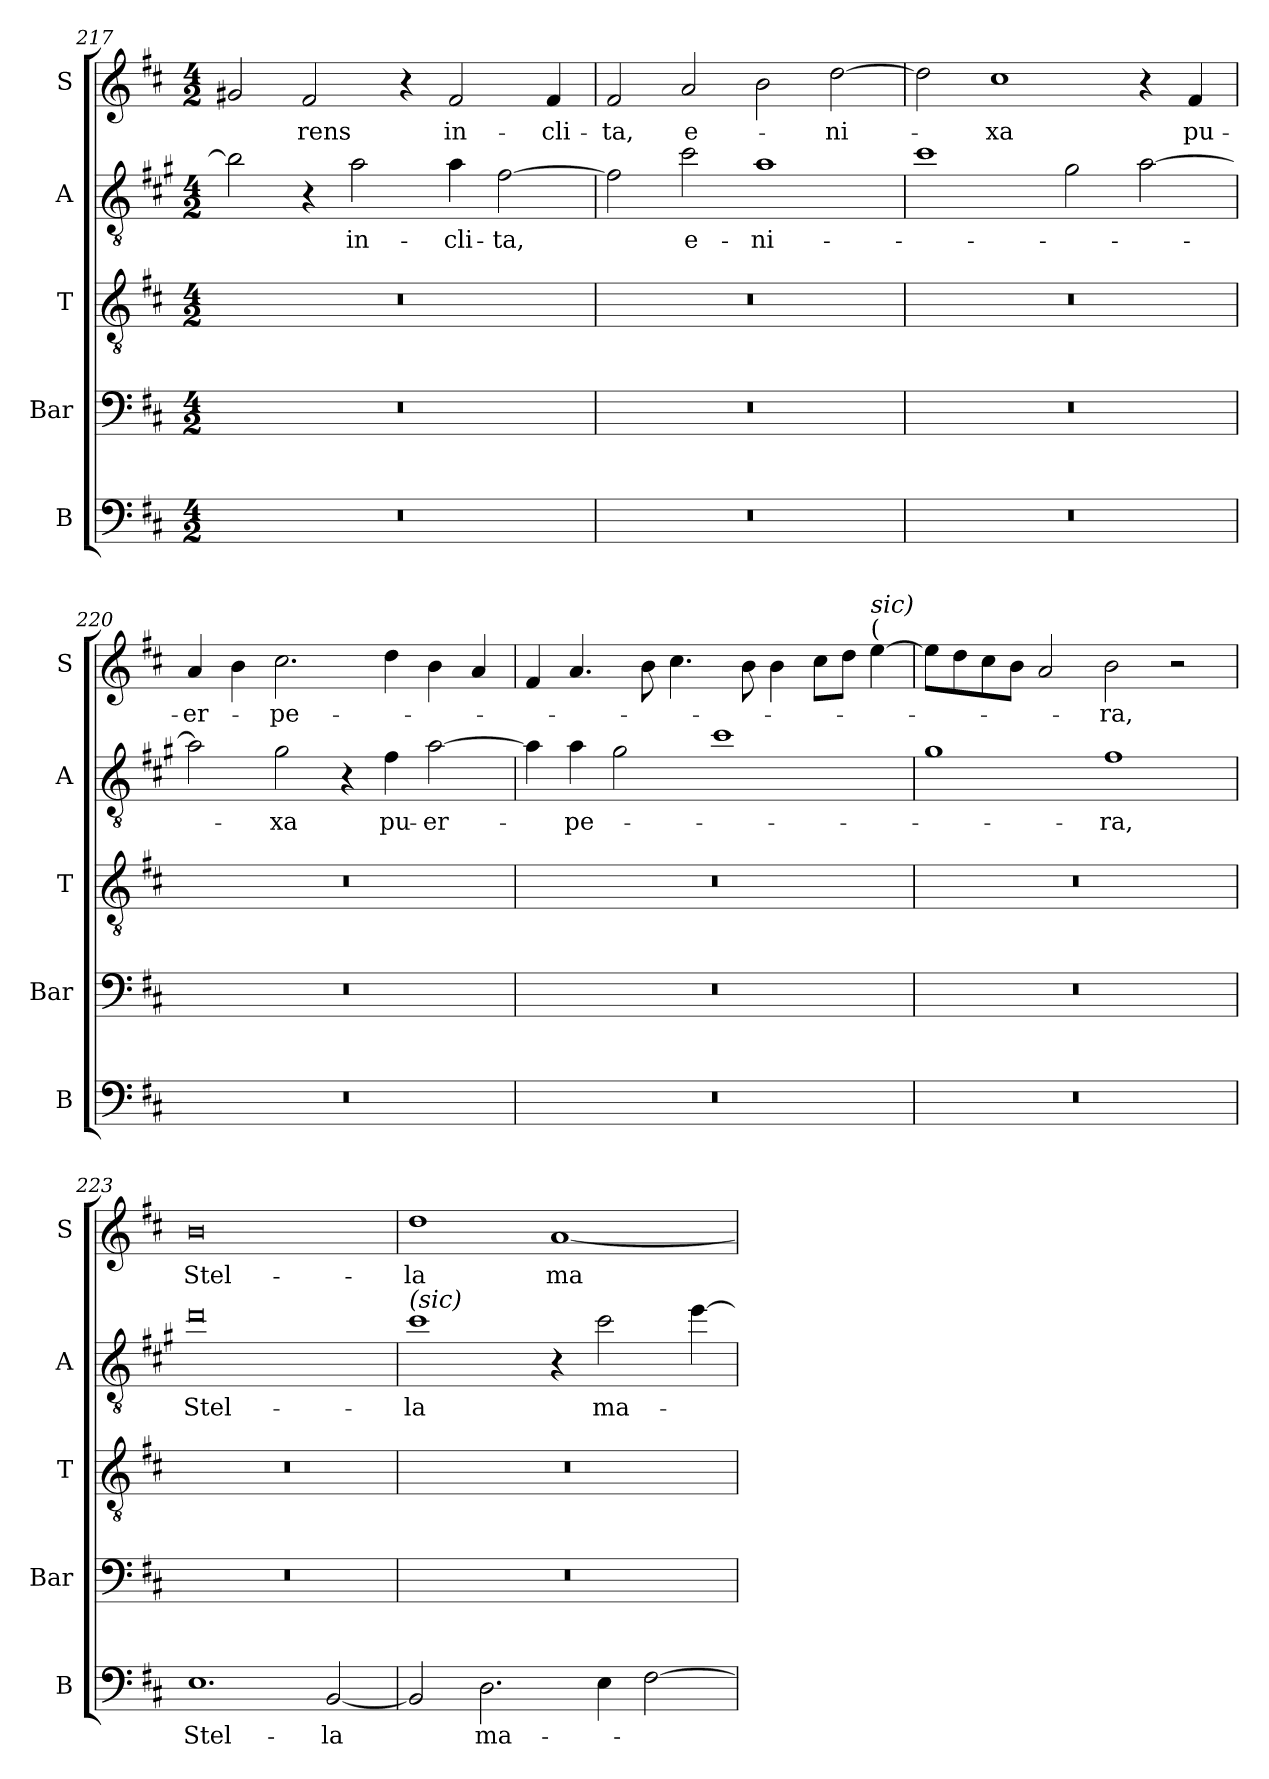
**kern	**text	**kern	**kern	**kern	**text	**kern	**text
*part5	*part5	*part4	*part3	*part2	*part2	*part1	*part1
*staff5	*staff5	*staff4	*staff3	*staff2	*staff2	*staff1	*staff1
*I"B	*	*I"Bar	*I"T	*I"A	*	*I"S	*
*I'B	*	*I'Bar	*I'T	*I'A	*	*I'S	*
*clefF4	*	*clefF4	*clefGv2	*clefGv2	*	*clefG2	*
*	*	*ITrd8c14	*	*ITrd4c7	*	*	*
*k[f#c#]	*	*k[f#c#]	*k[f#c#]	*k[f#c#]	*	*k[f#c#]	*
*M4/2	*	*M4/2	*M4/2	*M4/2	*	*M4/2	*
=217	=217	=217	=217	=217	=217	=217	=217
0r	.	0r	0r	2e\]	.	2g#X/	.
!	!	!	!	!	!	!	!LO:LY:b
.	.	.	.	4r	.	2f#/	-rens
!	!	!	!	!	!LO:LY:b	!	!
.	.	.	.	2d\	in-	.	.
.	.	.	.	.	.	4r	.
!	!	!	!	!	!LO:LY:b	!	!LO:LY:b
.	.	.	.	4d\	-cli-	2f#/	in-
!	!	!	!	!	!LO:LY:b	!	!
.	.	.	.	[2B\	-ta,	.	.
!	!	!	!	!	!	!	!LO:LY:b
.	.	.	.	.	.	4f#/	-cli-
!!LO:LB:g=z
=218	=218	=218	=218	=218	=218	=218	=218
!	!	!	!	!	!	!	!LO:LY:b
0r	.	0r	0r	2B\]	.	2f#/	-ta,
!	!	!	!	!	!LO:LY:b	!	!LO:LY:b
.	.	.	.	2f#\	e-	2a/	e-
!	!	!	!	!	!LO:LY:b	!	!
.	.	.	.	1d	-ni-	2b\	.
!	!	!	!	!	!	!	!LO:LY:b
.	.	.	.	.	.	[2dd\	-ni-
=219	=219	=219	=219	=219	=219	=219	=219
0r	.	0r	0r	1f#	.	2dd\]	.
!	!	!	!	!	!	!	!LO:LY:b
.	.	.	.	.	.	1cc#	-xa
.	.	.	.	2c#\	.	.	.
.	.	.	.	[2d\	.	4r	.
!	!	!	!	!	!	!	!LO:LY:b
.	.	.	.	.	.	4f#/	pu-
=220	=220	=220	=220	=220	=220	=220	=220
!	!	!	!	!	!	!	!LO:LY:b
0r	.	0r	0r	2d\]	.	4a/	-er-
.	.	.	.	.	.	4b\	.
!	!	!	!	!	!LO:LY:b	!	!LO:LY:b
.	.	.	.	2c#\	-xa	2.cc#\	-pe-
.	.	.	.	4r	.	.	.
!	!	!	!	!	!LO:LY:b	!	!
.	.	.	.	4B\	pu-	4dd\	.
!	!	!	!	!	!LO:LY:b	!	!
.	.	.	.	[2d\	-er-	4b\	.
.	.	.	.	.	.	4a/	.
=221	=221	=221	=221	=221	=221	=221	=221
0r	.	0r	0r	4d\]	.	4f#/	.
!	!	!	!	!	!LO:LY:b	!	!
.	.	.	.	4d\	-pe-	4.a/	.
.	.	.	.	2c#\	.	.	.
.	.	.	.	.	.	8b\	.
.	.	.	.	.	.	4.cc#\	.
.	.	.	.	1f#	.	.	.
.	.	.	.	.	.	8b\	.
.	.	.	.	.	.	4b\	.
.	.	.	.	.	.	8cc#\L	.
.	.	.	.	.	.	8dd\J	.
!	!	!	!	!	!	!LO:TX:a:t=(	!
!	!	!	!	!	!	!LO:TX:a:i:t=sic)	!
.	.	.	.	.	.	[4ee\	.
=222	=222	=222	=222	=222	=222	=222	=222
0r	.	0r	0r	1c#	.	8ee\L]	.
.	.	.	.	.	.	8dd\	.
.	.	.	.	.	.	8cc#\	.
.	.	.	.	.	.	8b\J	.
.	.	.	.	.	.	2a/	.
!	!	!	!	!	!LO:LY:b	!	!LO:LY:b
.	.	.	.	1B	-ra,	2b\	-ra,
.	.	.	.	.	.	2r	.
!!LO:PB:g=z
=223	=223	=223	=223	=223	=223	=223	=223
!	!LO:LY:b	!	!	!	!LO:LY:b	!	!LO:LY:b
1.E	Stel-	0r	0r	0g	Stel-	0b	Stel-
!	!LO:LY:b	!	!	!	!	!	!
[2BB/	-la	.	.	.	.	.	.
=224	=224	=224	=224	=224	=224	=224	=224
!	!	!	!	!LO:TX:a:i:t=(sic)	!	!	!
!	!	!	!	!	!LO:LY:b	!	!LO:LY:b
2BB/]	.	0r	0r	1f#	-la	1dd	-la
!	!LO:LY:b	!	!	!	!	!	!
2.D\	ma-	.	.	.	.	.	.
!	!	!	!	!	!	!	!LO:LY:b
.	.	.	.	4r	.	[1a	ma-
!	!	!	!	!	!LO:LY:b	!	!
4E\	.	.	.	2f#\	ma-	.	.
[2F#\	.	.	.	.	.	.	.
.	.	.	.	[4a\	.	.	.
=	=	=	=	=	=	=	=
*-	*-	*-	*-	*-	*-	*-	*-
